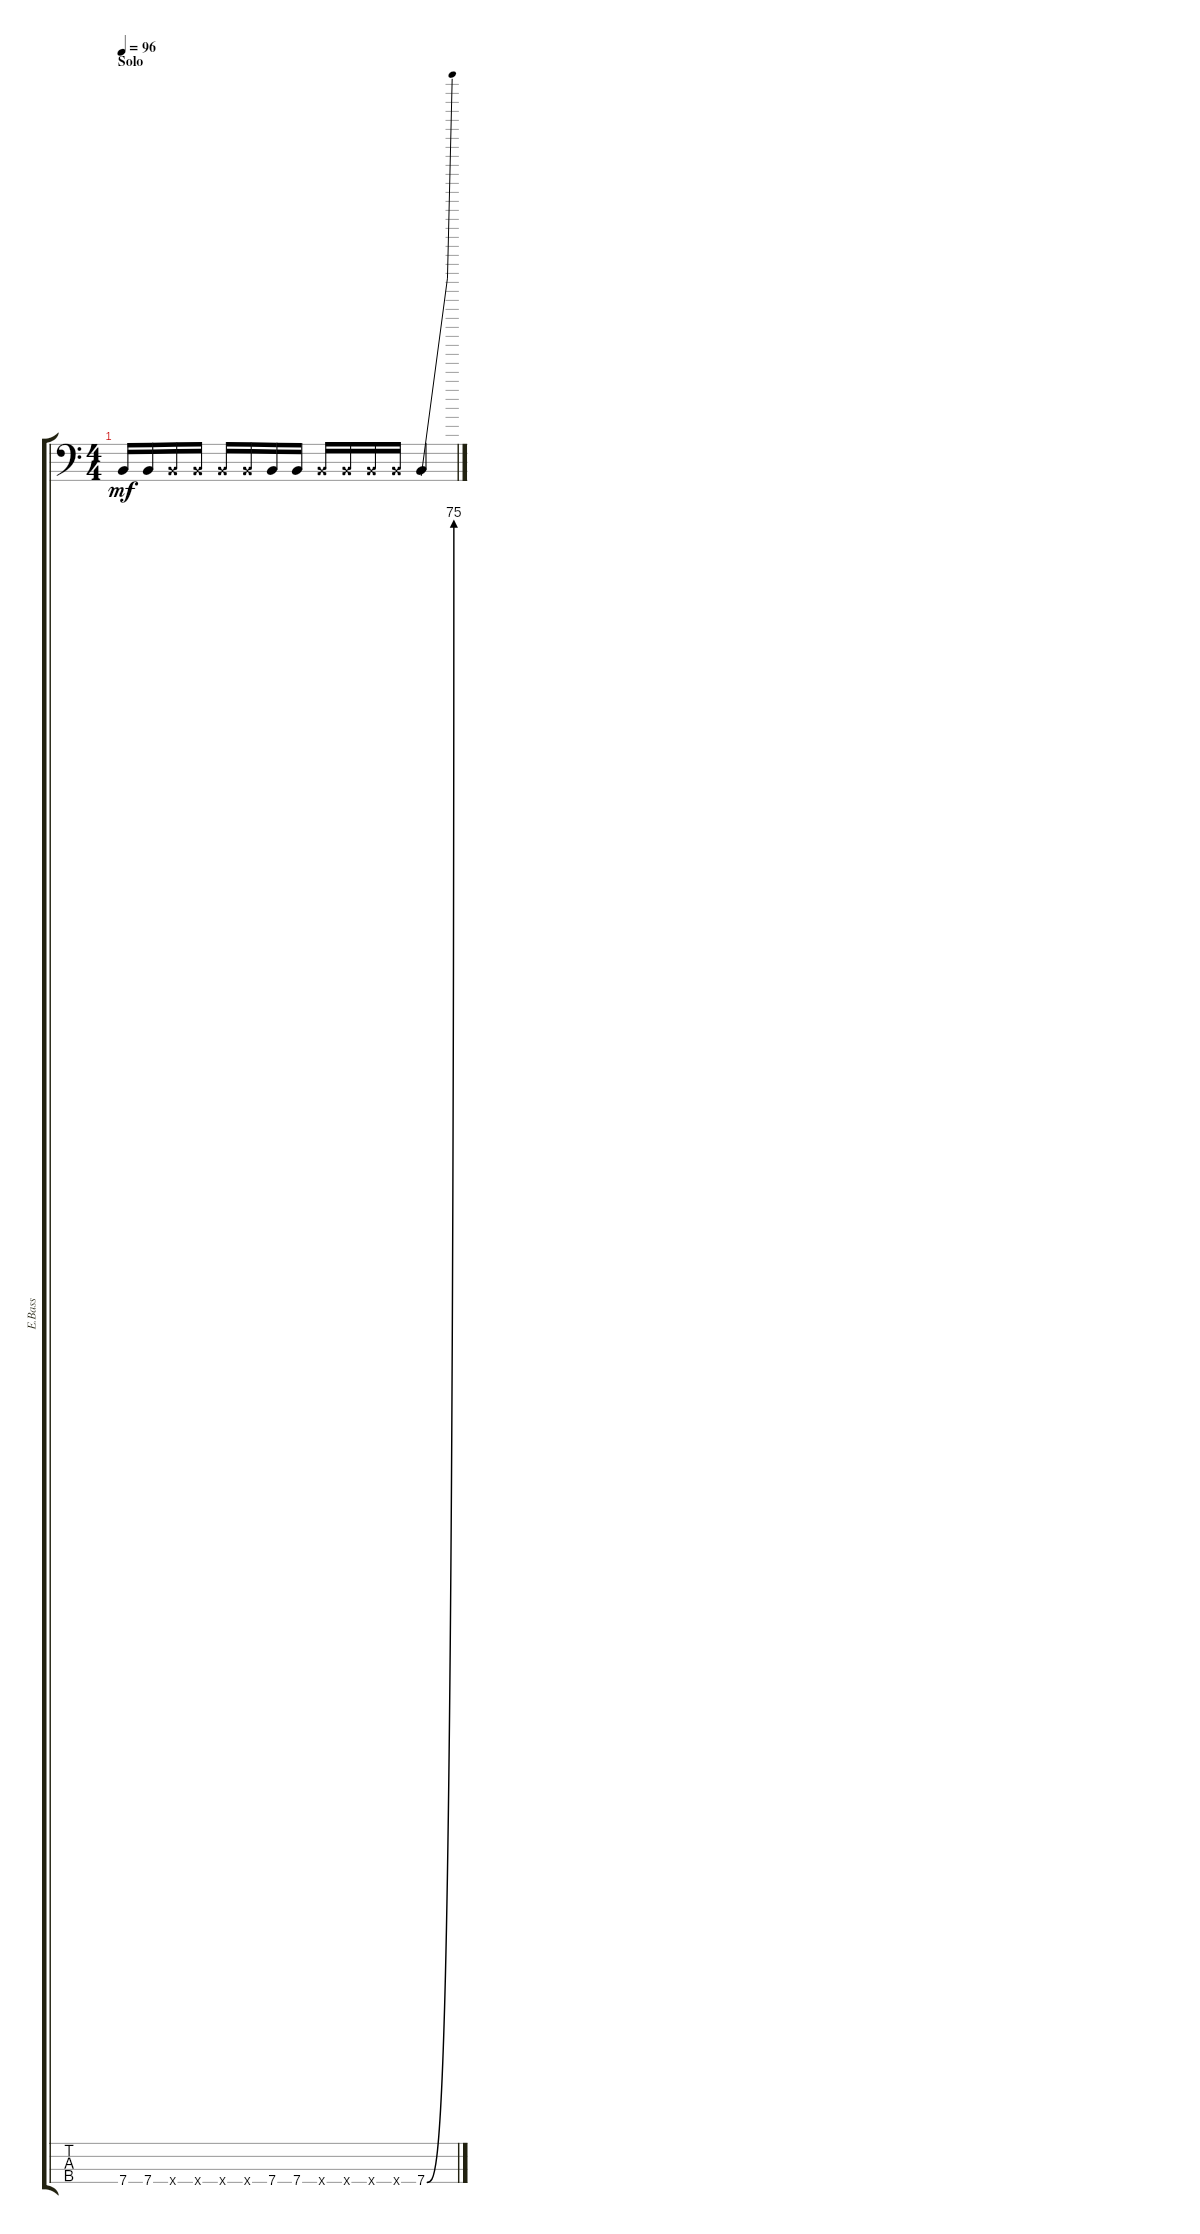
\track ("E.Bass" "E.Bass") {instrument electricbassfinger}
\staff {score tabs}
\tuning (G2 D2 A1 E1) {hide}
\ts (4 4)
\section ("" "Solo")
\tempo 96
\clef f4
\ks c
7.4.16{dy mf} 7.4.16 7.4{x}.16 7.4{x}.16 7.4{x}.16 7.4{x}.16 7.4.16 7.4.16 7.4{x}.16 7.4{x}.16 7.4{x}.16 7.4{x}.16 7.4{be (bend 0 0 300 300)}.4
